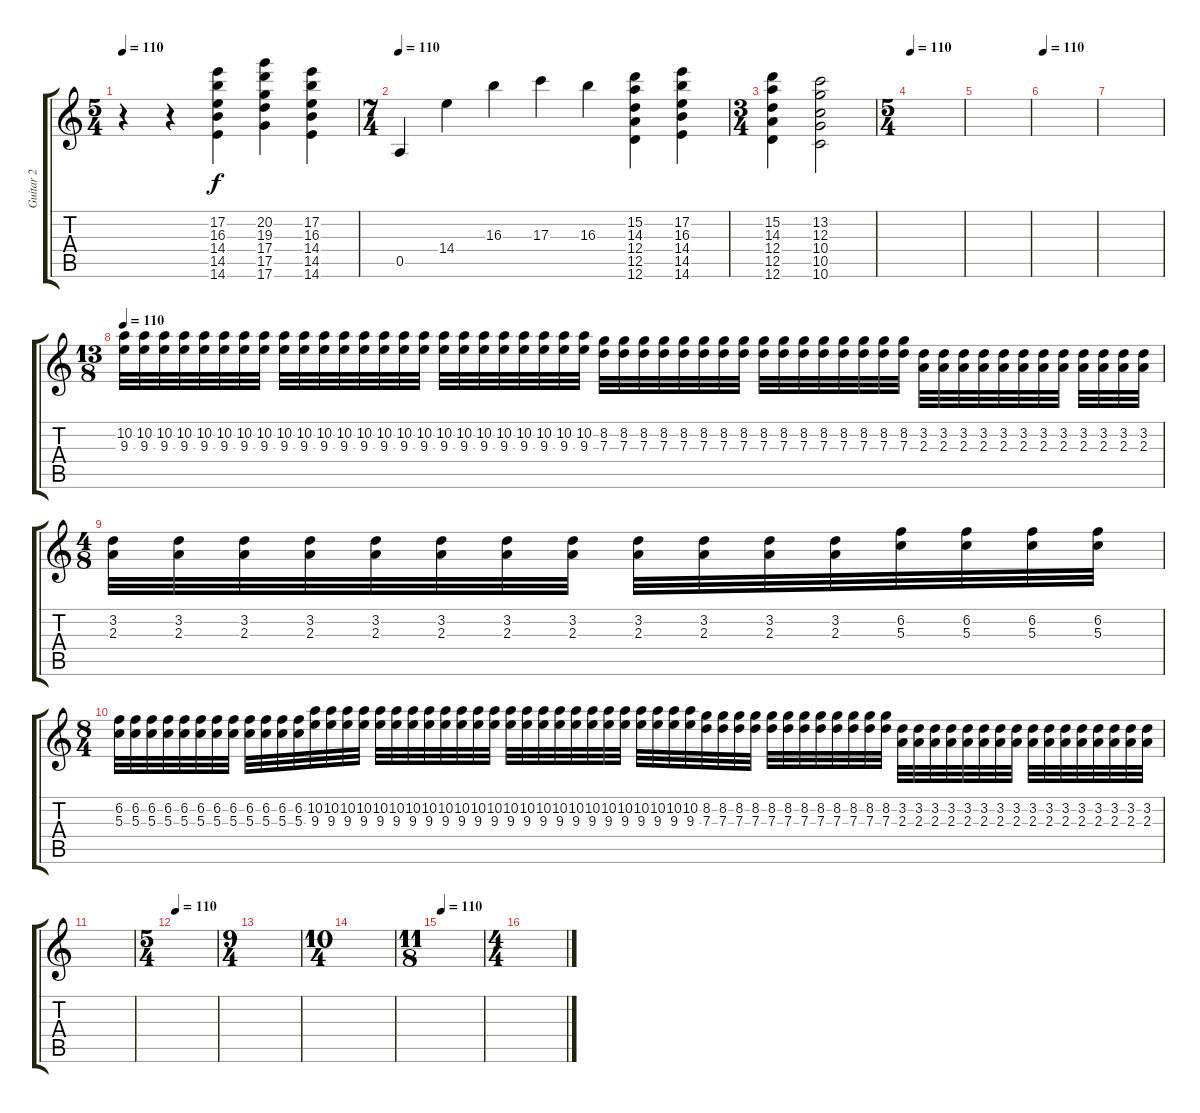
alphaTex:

\track ("Guitar 2" "Guitar 2") {instrument distortionguitar}
\staff {score tabs}
\tuning (E4 B3 G3 D3 A2 D2) {hide}
\ts (5 4)
\tempo 110
\clef g2
\ks c
r.4{dy f} r.4 (17.2 16.3 14.4 14.5 14.6).4{volume 8 instrument distortionguitar} (20.2 19.3 17.4 17.5 17.6).4 (17.2 16.3 14.4 14.5 14.6).4 |
\ts (7 4)
\tempo 110
0.5.4{volume 8 instrument distortionguitar} 14.4.4 16.3.4 17.3.4 16.3.4 (15.2 14.3 12.4 12.5 12.6).4 (17.2 16.3 14.4 14.5 14.6).4 |
\ts (3 4)
(15.2 14.3 12.4 12.5 12.6).4 (13.2 12.3 10.4 10.5 10.6).2 |
\ts (5 4)
\tempo 110
|
|
\tempo 110
|
|
\ts (13 8)
\tempo 110
(10.2 9.3).32{volume 12 instrument distortionguitar} (10.2 9.3).32 (10.2 9.3).32 (10.2 9.3).32 (10.2 9.3).32 (10.2 9.3).32 (10.2 9.3).32 (10.2 9.3).32 (10.2 9.3).32 (10.2 9.3).32 (10.2 9.3).32 (10.2 9.3).32 (10.2 9.3).32 (10.2 9.3).32 (10.2 9.3).32 (10.2 9.3).32 (10.2 9.3).32 (10.2 9.3).32 (10.2 9.3).32 (10.2 9.3).32 (10.2 9.3).32 (10.2 9.3).32 (10.2 9.3).32 (10.2 9.3).32 (8.2 7.3).32 (8.2 7.3).32 (8.2 7.3).32 (8.2 7.3).32 (8.2 7.3).32 (8.2 7.3).32 (8.2 7.3).32 (8.2 7.3).32 (8.2 7.3).32 (8.2 7.3).32 (8.2 7.3).32 (8.2 7.3).32 (8.2 7.3).32 (8.2 7.3).32 (8.2 7.3).32 (8.2 7.3).32 (3.2 2.3).32 (3.2 2.3).32 (3.2 2.3).32 (3.2 2.3).32 (3.2 2.3).32 (3.2 2.3).32 (3.2 2.3).32 (3.2 2.3).32 (3.2 2.3).32 (3.2 2.3).32 (3.2 2.3).32 (3.2 2.3).32 |
\ts (4 8)
(3.2 2.3).32 (3.2 2.3).32 (3.2 2.3).32 (3.2 2.3).32 (3.2 2.3).32 (3.2 2.3).32 (3.2 2.3).32 (3.2 2.3).32 (3.2 2.3).32 (3.2 2.3).32 (3.2 2.3).32 (3.2 2.3).32 (6.2 5.3).32 (6.2 5.3).32 (6.2 5.3).32 (6.2 5.3).32 |
\ts (8 4)
(6.2 5.3).32 (6.2 5.3).32 (6.2 5.3).32 (6.2 5.3).32 (6.2 5.3).32 (6.2 5.3).32 (6.2 5.3).32 (6.2 5.3).32 (6.2 5.3).32 (6.2 5.3).32 (6.2 5.3).32 (6.2 5.3).32 (10.2 9.3).32 (10.2 9.3).32 (10.2 9.3).32 (10.2 9.3).32 (10.2 9.3).32 (10.2 9.3).32 (10.2 9.3).32 (10.2 9.3).32 (10.2 9.3).32 (10.2 9.3).32 (10.2 9.3).32 (10.2 9.3).32 (10.2 9.3).32 (10.2 9.3).32 (10.2 9.3).32 (10.2 9.3).32 (10.2 9.3).32 (10.2 9.3).32 (10.2 9.3).32 (10.2 9.3).32 (10.2 9.3).32 (10.2 9.3).32 (10.2 9.3).32 (10.2 9.3).32 (8.2 7.3).32 (8.2 7.3).32 (8.2 7.3).32 (8.2 7.3).32 (8.2 7.3).32 (8.2 7.3).32 (8.2 7.3).32 (8.2 7.3).32 (8.2 7.3).32 (8.2 7.3).32 (8.2 7.3).32 (8.2 7.3).32 (3.2 2.3).32 (3.2 2.3).32 (3.2 2.3).32 (3.2 2.3).32 (3.2 2.3).32 (3.2 2.3).32 (3.2 2.3).32 (3.2 2.3).32 (3.2 2.3).32 (3.2 2.3).32 (3.2 2.3).32 (3.2 2.3).32 (3.2 2.3).32 (3.2 2.3).32 (3.2 2.3).32 (3.2 2.3).32 |
|
\ts (5 4)
\tempo 110
|
\ts (9 4)
|
\ts (10 4)
|
\ts (11 8)
\tempo 110
|
\ts (4 4)
